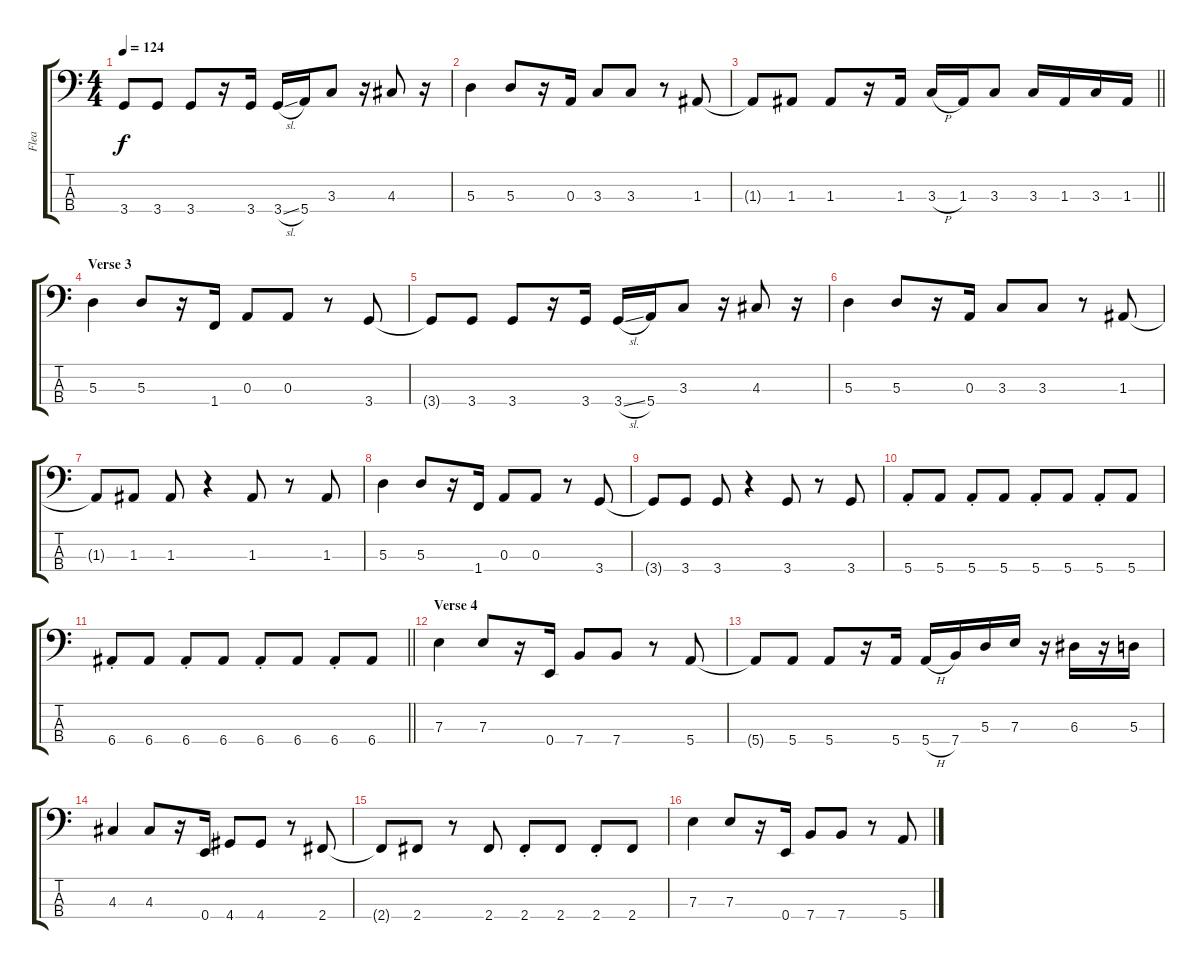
\track ("Flea " "Flea ") {instrument electricbassfinger}
\staff {score tabs}
\tuning (G2 D2 A1 E1) {hide}
\ts (4 4)
\tempo 124
\clef f4
\ks c
3.4{t}.8{dy f} 3.4.8 3.4.8 r.16 3.4.16 3.4{sl}.16 5.4.16 3.3.8 r.16 4.3.8 r.16 |
5.3.4 5.3.8 r.16 0.3.16 3.3.8 3.3.8 r.8 1.3.8 |
\barLineRight lightlight
1.3{t}.8 1.3.8 1.3.8 r.16 1.3.16 3.3{h}.16 1.3.16 3.3.8 3.3.16 1.3.16 3.3.16 1.3.16 |
\section ("" "Verse 3")
5.3.4 5.3.8 r.16 1.4.16 0.3.8 0.3.8 r.8 3.4.8 |
3.4{t}.8 3.4.8 3.4.8 r.16 3.4.16 3.4{sl}.16 5.4.16 3.3.8 r.16 4.3.8 r.16 |
5.3.4 5.3.8 r.16 0.3.16 3.3.8 3.3.8 r.8 1.3.8 |
1.3{t}.8 1.3.8 1.3.8 r.4 1.3.8 r.8 1.3.8 |
5.3.4 5.3.8 r.16 1.4.16 0.3.8 0.3.8 r.8 3.4.8 |
3.4{t}.8 3.4.8 3.4.8 r.4 3.4.8 r.8 3.4.8 |
5.4{st}.8 5.4.8 5.4{st}.8 5.4.8 5.4{st}.8 5.4.8 5.4{st}.8 5.4.8 |
\barLineRight lightlight
6.4{st}.8 6.4.8 6.4{st}.8 6.4.8 6.4{st}.8 6.4.8 6.4{st}.8 6.4.8 |
\section ("" "Verse 4")
7.3.4 7.3.8 r.16 0.4.16 7.4.8 7.4.8 r.8 5.4.8 |
5.4{t}.8 5.4.8 5.4.8 r.16 5.4.16 5.4{h}.16 7.4.16 5.3.16 7.3.16 r.16 6.3.16 r.16 5.3.16 |
4.3.4 4.3.8 r.16 0.4.16 4.4.8 4.4.8 r.8 2.4.8 |
2.4{t}.8 2.4.8 r.8 2.4.8 2.4{st}.8 2.4.8 2.4{st}.8 2.4.8 |
7.3.4 7.3.8 r.16 0.4.16 7.4.8 7.4.8 r.8 5.4.8
